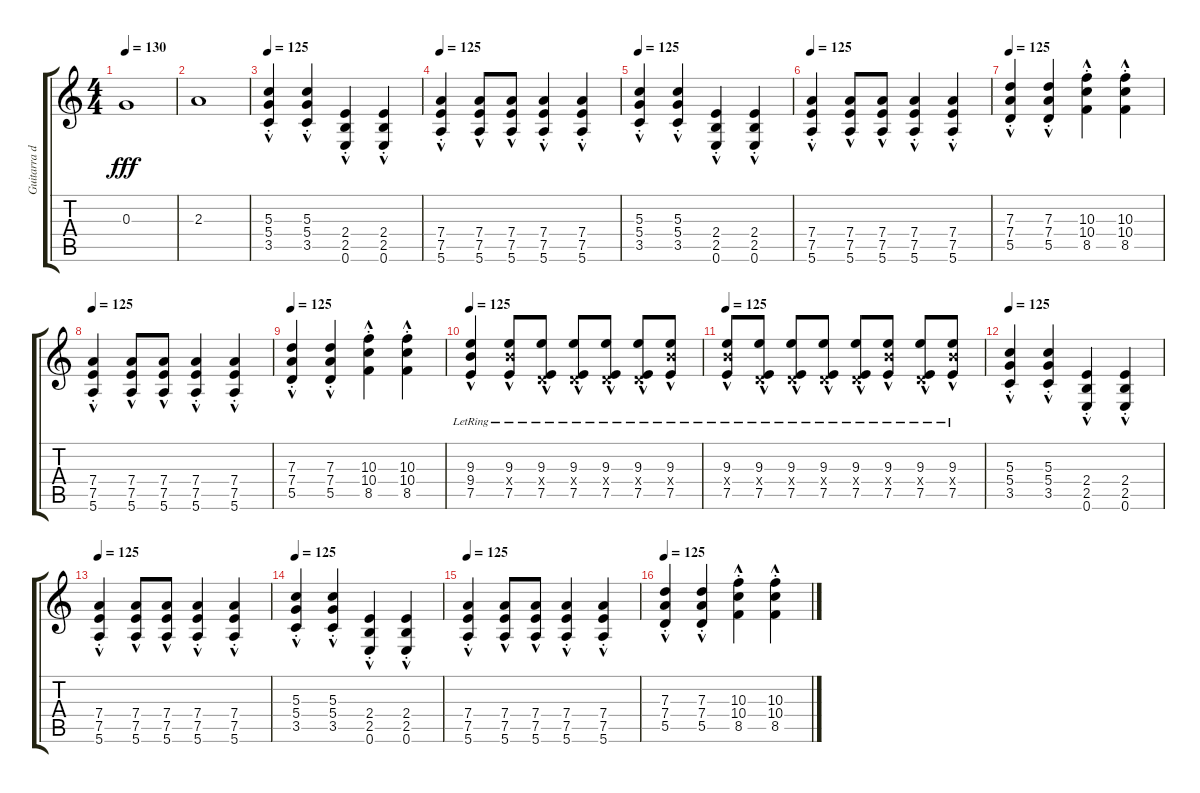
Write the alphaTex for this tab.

\track ("Guitarra distorsion" "Guitarra d") {instrument distortionguitar}
\staff {score tabs}
\tuning (E4 B3 G3 D3 A2 E2) {hide}
\ts (4 4)
\tempo 130
\clef g2
\ks c
0.3.1{dy fff} |
2.3.1 |
\tempo 125
(5.3{hac st} 5.4{hac st} 3.5{hac st}).4 (5.3{hac st} 5.4{hac st} 3.5{hac st}).4 (2.4{hac st} 2.5{hac st} 0.6{st}).4 (2.4{hac st} 2.5{hac st} 0.6{st}).4 |
\tempo 125
(7.4{hac st} 7.5{hac st} 5.6{hac st}).4 (7.4{hac} 7.5{hac} 5.6{hac}).8 (7.4{hac} 7.5{hac} 5.6{hac}).8 (7.4{hac st} 7.5{hac st} 5.6{hac st}).4 (7.4{hac st} 7.5{hac st} 5.6{hac st}).4 |
\tempo 125
(5.3{hac st} 5.4{hac st} 3.5{hac st}).4 (5.3{hac st} 5.4{hac st} 3.5{hac st}).4 (2.4{hac st} 2.5{hac st} 0.6{st}).4 (2.4{hac st} 2.5{hac st} 0.6{st}).4 |
\tempo 125
(7.4{hac st} 7.5{hac st} 5.6{hac st}).4 (7.4{hac} 7.5{hac} 5.6{hac}).8 (7.4{hac} 7.5{hac} 5.6{hac}).8 (7.4{hac st} 7.5{hac st} 5.6{hac st}).4 (7.4{hac st} 7.5{hac st} 5.6{hac st}).4 |
\tempo 125
(7.3{hac st} 7.4{hac st} 5.5{hac st}).4 (7.3{hac st} 7.4{hac st} 5.5{hac st}).4 (10.3{hac st} 10.4{hac st} 8.5{hac st}).4 (10.3{hac st} 10.4{hac st} 8.5{hac st}).4 |
\tempo 125
(7.4{hac st} 7.5{hac st} 5.6{hac st}).4 (7.4{hac} 7.5{hac} 5.6{hac}).8 (7.4{hac} 7.5{hac} 5.6{hac}).8 (7.4{hac st} 7.5{hac st} 5.6{hac st}).4 (7.4{hac st} 7.5{hac st} 5.6{hac st}).4 |
\tempo 125
(7.3{hac st} 7.4{hac st} 5.5{hac st}).4 (7.3{hac st} 7.4{hac st} 5.5{hac st}).4 (10.3{hac st} 10.4{hac st} 8.5{hac st}).4 (10.3{hac st} 10.4{hac st} 8.5{hac st}).4 |
\tempo 125
(9.3{hac lr} 9.4{hac lr} 7.5{hac lr}).4 (9.3{hac lr} 9.4{hac x} 7.5{hac lr}).8 (9.3{hac lr} 0.4{hac x} 7.5{hac lr}).8 (9.3{hac lr} 0.4{hac x} 7.5{hac lr}).8 (9.3{hac lr} 0.4{hac x} 7.5{hac lr}).8 (9.3{hac lr} 0.4{hac x} 7.5{hac lr}).8 (9.3{hac lr} 9.4{hac x} 7.5{hac lr}).8 |
\tempo 125
(9.3{hac lr} 9.4{hac x} 7.5{hac lr}).8 (9.3{hac lr} 0.4{hac x} 7.5{hac lr}).8 (9.3{hac lr} 0.4{hac x} 7.5{hac lr}).8 (9.3{hac lr} 0.4{hac x} 7.5{hac lr}).8 (9.3{hac lr} 0.4{hac x} 7.5{hac lr}).8 (9.3{hac lr} 9.4{hac x} 7.5{hac lr}).8 (9.3{hac lr} 0.4{hac x} 7.5{hac lr}).8 (9.3{hac lr} 9.4{hac x} 7.5{hac lr}).8 |
\tempo 125
(5.3{hac st} 5.4{hac st} 3.5{hac st}).4 (5.3{hac st} 5.4{hac st} 3.5{hac st}).4 (2.4{hac st} 2.5{hac st} 0.6{st}).4 (2.4{hac st} 2.5{hac st} 0.6{st}).4 |
\tempo 125
(7.4{hac st} 7.5{hac st} 5.6{hac st}).4 (7.4{hac} 7.5{hac} 5.6{hac}).8 (7.4{hac} 7.5{hac} 5.6{hac}).8 (7.4{hac st} 7.5{hac st} 5.6{hac st}).4 (7.4{hac st} 7.5{hac st} 5.6{hac st}).4 |
\tempo 125
(5.3{hac st} 5.4{hac st} 3.5{hac st}).4 (5.3{hac st} 5.4{hac st} 3.5{hac st}).4 (2.4{hac st} 2.5{hac st} 0.6{st}).4 (2.4{hac st} 2.5{hac st} 0.6{st}).4 |
\tempo 125
(7.4{hac st} 7.5{hac st} 5.6{hac st}).4 (7.4{hac} 7.5{hac} 5.6{hac}).8 (7.4{hac} 7.5{hac} 5.6{hac}).8 (7.4{hac st} 7.5{hac st} 5.6{hac st}).4 (7.4{hac st} 7.5{hac st} 5.6{hac st}).4 |
\tempo 125
(7.3{hac st} 7.4{hac st} 5.5{hac st}).4 (7.3{hac st} 7.4{hac st} 5.5{hac st}).4 (10.3{hac st} 10.4{hac st} 8.5{hac st}).4 (10.3{hac st} 10.4{hac st} 8.5{hac st}).4
